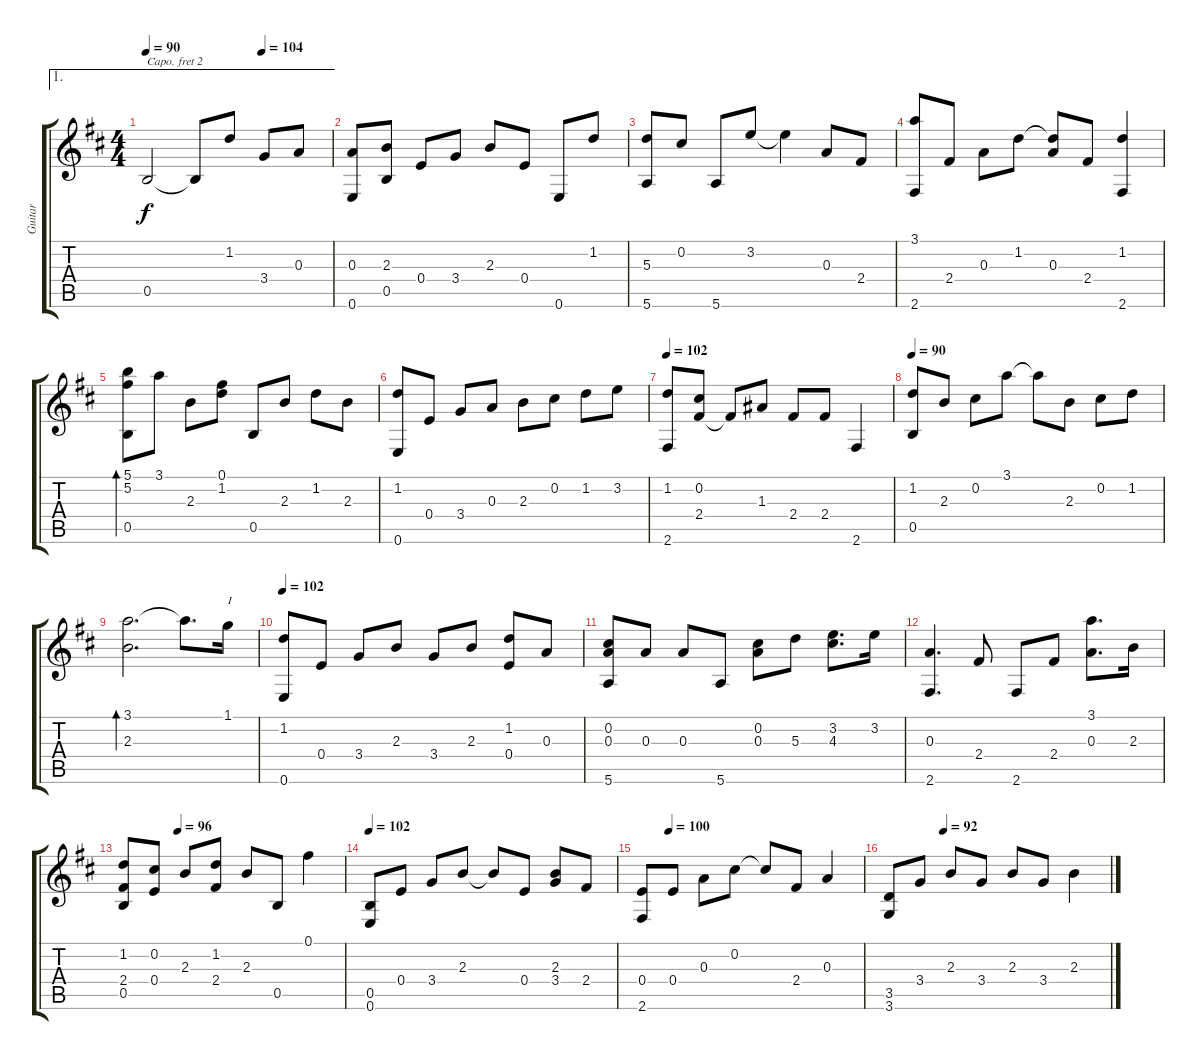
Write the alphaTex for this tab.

\track ("Guitar" "Guitar") {instrument acousticguitarsteel}
\staff {score tabs}
\capo 2
\tuning (E4 B3 G3 D3 A2 D2) {hide}
\ae 1
\ts (4 4)
\tempo 90
\tempo (104 0.625)
\clef g2
\ks d
0.5.2{dy f} 0.5{t}.8 1.2.8 3.4.8 0.3.8 |
(0.3 0.6).8 (2.3 0.5).8 0.4.8 3.4.8 2.3.8 0.4.8 0.6.8 1.2.8 |
(5.3 5.6).8 0.2.8 5.6.8 3.2.8 3.2{t}.4 0.3.8 2.4.8 |
(3.1 2.6).8 2.4.8 0.3.8 1.2.8 (1.2{t} 0.3).8 2.4.8 (1.2 2.6).4 |
(5.1 5.2 0.5).8{bd 60} 3.1.8 2.3.8 (0.1 1.2).8 0.5.8 2.3.8 1.2.8 2.3.8 |
(1.2 0.6).8 0.4.8 3.4.8 0.3.8 2.3.8 0.2.8 1.2.8 3.2.8 |
\tempo 102
(1.2 2.6).8 (0.2 2.4).8 2.4{t}.8 1.3.8 2.4.8 2.4.8 2.6.4 |
\tempo 90
(1.2 0.5).8 2.3.8 0.2.8 3.1.8 3.1{t}.8 2.3.8 0.2.8 1.2.8 |
(3.1 2.3).2{d bd 60} 3.1{t}.8{d} 1.1.16{txt "I"} |
\tempo 102
(1.2 0.6).8 0.4.8 3.4.8 2.3.8 3.4.8 2.3.8 (1.2 0.4).8 0.3.8 |
(0.2 0.3 5.6).8 0.3.8 0.3.8 5.6.8 (0.2 0.3).8 5.3.8 (3.2 4.3).8{d} 3.2.16 |
(0.3 2.6).4{d} 2.4.8 2.6.8 2.4.8 (3.1 0.3).8{d} 2.3.16 |
\tempo (96 0.25)
(1.2 2.4 0.5).8 (0.2 0.4).8 2.3.8 (1.2 2.4).8 2.3.8 0.5.8 0.1.4 |
\tempo 102
(0.5 0.6).8 0.4.8 3.4.8 2.3.8 2.3{t}.8 0.4.8 (2.3 3.4).8 2.4.8 |
\tempo (100 0.125)
(0.4 2.6).8 0.4.8 0.3.8 0.2.8 0.2{t}.8 2.4.8 0.3.4 |
\tempo (92 0.25)
(3.5 3.6).8 3.4.8 2.3.8 3.4.8 2.3.8 3.4.8 2.3.4
